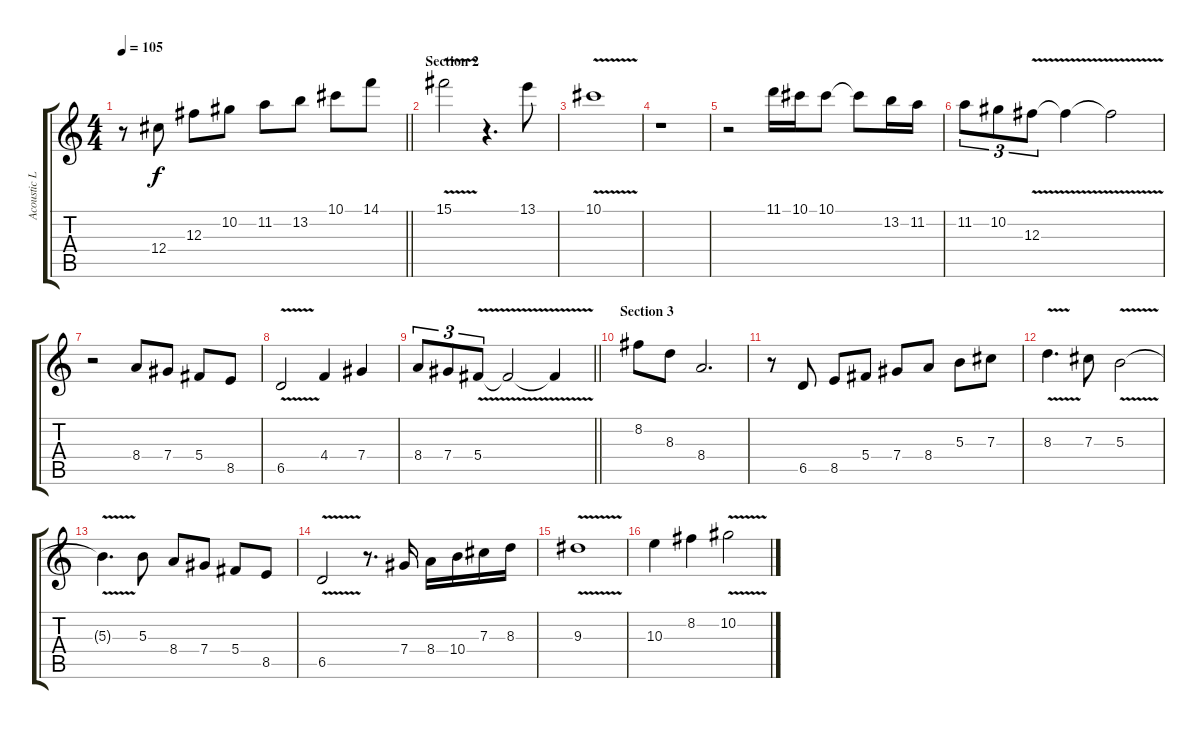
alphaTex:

\track ("Acoustic Lead" "Acoustic L") {instrument acousticguitarnylon}
\staff {score tabs}
\tuning (Eb4 Bb3 Gb3 Db3 Ab2 Eb2) {hide}
\ts (4 4)
\tempo 105
\clef g2
\barLineRight lightlight
\ks c
r.8{dy f} 12.4.8 12.3.8 10.2.8 11.2.8 13.2.8 10.1.8 14.1.8 |
\section ("" "Section 2")
15.1{v}.2 r.4{d} 13.1.8 |
10.1{v}.1 |
r.1 |
r.2 11.1.16 10.1.16 10.1.8 10.1{t}.8 13.2.16 11.2.16 |
11.2.8{tu (3 2)} 10.2.8{tu (3 2)} 12.3{v}.8{tu (3 2)} 12.3{v t}.4 12.3{v t}.2 |
r.2 8.4.8 7.4.8 5.4.8 8.5.8 |
6.5{v}.2 4.4.4 7.4.4 |
\barLineRight lightlight
8.4.8{tu (3 2)} 7.4.8{tu (3 2)} 5.4{v}.8{tu (3 2)} 5.4{v t}.2 5.4{t}.4 |
\section ("" "Section 3")
8.2.8 8.3.8 8.4.2{d} |
r.8 6.5.8 8.5.8 5.4.8 7.4.8 8.4.8 5.3.8 7.3.8 |
8.3{v}.4{d} 7.3.8 5.3{v}.2 |
5.3{t}.4{d} 5.3.8 8.4.8 7.4.8 5.4.8 8.5.8 |
6.5{v}.2 r.8{d} 7.4.16 8.4.16 10.4.16 7.3.16 8.3.16 |
9.3{v}.1 |
10.3.4 8.2.4 10.2{v}.2
